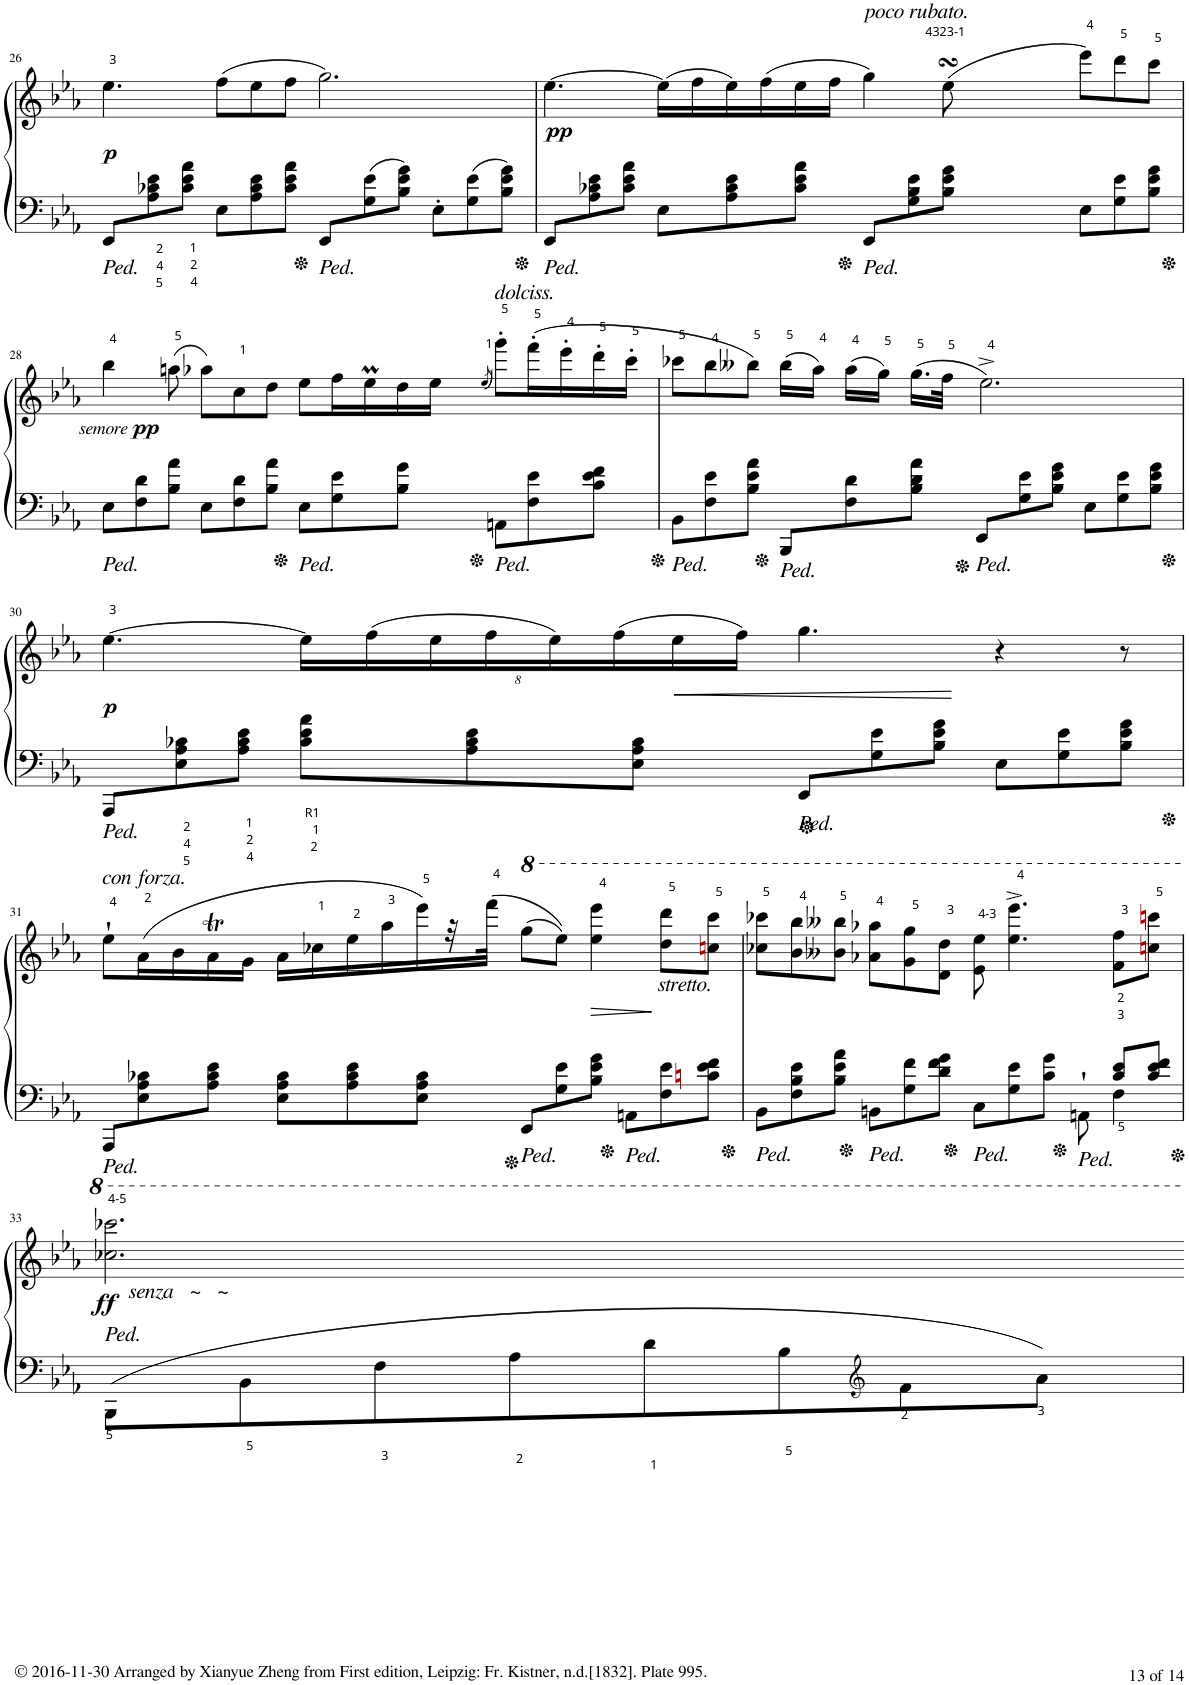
**kern	**kern	**dynam
*part1	*part1	*part1
*staff2	*staff1	*staff1/2
*I"Piano	*	*
*I'Pno	*	*
!!LO:PB:g=z
*clefF4	*clefG2	*
*k[b-e-a-]	*k[b-e-a-]	*
*M12/8	*M12/8	*
=26	=26	=26
!	!	!LO:DY:b
8EE-/L	4.ee-\	p
8A-\< 8c-X\< 8e-\<	.	.
8c-\< 8e-\< 8a-\<J	.	.
8E-\L	(8ff\L	.
8A-\ 8c-\ 8e-\	8ee-\	.
8c-\ 8e-\ 8a-\J	8ff\J	.
8EE-/L	2.gg\)	.
8G\ 8e-\	.	.
8B-\ 8e-\ 8g\J	.	.
8E-'\L	.	.
8G\ 8e-\	.	.
8B-\ 8e-\ 8g\J	.	.
=27	=27	=27
*	*^	*
!	!	!	!LO:DY:b
8EE-/L	[4.ee-\	1ryy	pp
8A-\ 8c-X\ 8e-\	.	.	.
8c-\ 8e-\ 8a-\J	.	.	.
8E-\L	(16ee-\LL]	.	.
.	16ff\	.	.
8A-\ 8c-\ 8e-\	16ee-\)	.	.
.	(16ff\	.	.
8c-\ 8e-\ 8a-\J	16ee-\	.	.
.	16ff\JJ	.	.
!	!LO:TX:a:i:t=poco rubato.	!	!
8EE-/L	4gg\)	.	.
8G\ 8B-\ 8e-\	.	.	.
8B-\ 8e-\ 8g\J	(8ee-sSSs\	32ff!LLL	.
.	.	32ee-!	.
.	.	32dd!	.
.	.	32ee-!JJJ	.
8E-\L	8eee-\L)	4.ryy	.
8G\ 8e-\	8ddd\	.	.
8B-\ 8e-\ 8g\J	8ccc\J	.	.
!!LO:LB:g=z	!!
=28	=28	=28	=28
!	!	!	!LO:DY:b
!	!	!	!LO:DY:n=1:b
8E-\L	4bb-\	16ryy	other-dynamics pp
*	*v	*v	*
8F\ 8d\	.	.
8B-\ 8a-\J	(8aan\	.
8E-\L	8aa-X\L)	.
8F\ 8d\	8cc\	.
8B-\ 8a-\J	8dd\J	.
8E-\L	8ee-\L	.
8G\ 8e-\	16ff\L	.
.	16ee-M\	.
8B-\ 8g\J	16dd\	.
*	*^	*
.	16ee-\JJ	32ee-LLL	.
.	.	(32ee-!JJJ	.
.	(8qee-/	.	.
!	!LO:TX:a:i:t=dolciss.	!	!
8AAn\L	8ggg'\L)	8ggg')	.
8F\ 8e-\	(16fff'\L	4ryy	.
.	16eee-'\	.	.
8c\ 8e-\ 8f\J	16ddd'\	.	.
.	16ccc'\JJ	.	.
*	*v	*v	*
=29	=29	=29
8BB-\L	8ccc-X\L	.
8F\ 8e-\	8bb-\	.
8B-\ 8e-\ 8a-\J	8bb--X\J)	.
8BBB-/L	(16bb--\LL	.
.	16aa-\JJ)	.
8F\ 8d\	(16aa-\LL	.
.	16gg\JJ)	.
8B-\ 8d\ 8a-\J	(16.gg\LL	.
.	32ff\JJk	.
8EE-/L	2.ee-^\)	.
8G\ 8e-\	.	.
8B-\ 8e-\ 8g\J	.	.
8E-\L	.	.
8G\ 8e-\	.	.
8B-\ 8e-\ 8g\J	.	.
!!LO:LB:g=z
=30	=30	=30
!	!	!LO:DY:b
8AAA-/L	[4.ee-\	p
8E-\< 8A-\< 8c-X\<	.	.
8A-\< 8c-\< 8e-\<J	.	.
*	*Xbrackettup	*
8c-\< 8e-\< 8a-\<L	64%3ee-\LL]	.
.	(64%3ff\	.
.	64%3ee-\	.
8A-\ 8c-\ 8e-\	.	.
.	64%3ff\	.
.	64%3ee-\)	.
.	(64%3ff\	.
8E-\ 8A-\ 8c-\J	.	.
!	!	!LO:HP:b
.	64%3ee-\	<
.	64%3ff\JJ)	.
8EE-/L	4.gg\	.
8G\ 8e-\	.	.
8B-\ 8e-\ 8g\J	.	.
8E-\L	4r	[
8G\ 8e-\	.	.
8B-\ 8e-\ 8g\J	8r	.
!!LO:LB:g=z
=31	=31	=31
!	!LO:TX:a:i:t=con forza.	!
8AAA-/L	8ee-`\L	.
8E-\ 8A-\ 8c-X\	(16a-\L	.
.	16b-\	.
8A-\ 8c-\ 8e-\J	16a-T\	.
.	16g\JJ	.
8E-\ 8A-\ 8c-\L	16a-\LL	.
.	16cc-X\	.
8A-\ 8c-\ 8e-\	16ee-\	.
.	16aa-\	.
8E-\ 8A-\ 8c-\J	16eee-\)	.
.	32r	.
.	(32fff\JJJ	.
8EE-/L	(8ggg\L	.
8G\ 8e-\	8eee-\J))	.
!	!	!LO:HP:b
8B-\ 8e-\ 8g\J	4eee-\ 4eeee-\	>
8AAn\L	.	.
!	!LO:TX:b:i:t=stretto.	!
8F\ 8e-\	8ddd\ 8dddd\L	]
8cn\ 8e-\ 8f\J	8cccn\ 8cccc\J	.
=32	=32	=32
*^	*	*
8BB-\L	4ryy	8ccc-X\ 8cccc-X\L	.
8F\ 8B-\ 8e-\	.	8bb-\ 8bbb-\	.
*v	*v	*	*
8B-\ 8e-\ 8a-\J	8bb--X\ 8bbb--X\J	.
8BBn\L	8aa-X\ 8aaa-X\L	.
8G\ 8f\	8gg\ 8ggg\	.
8d\ 8f\ 8g\J	8dd\ 8ddd\J	.
8C\L	8ee-\ 8eee-\	.
8G\ 8e-\	4.eee-\^ 4.eeee-\^	.
8c\ 8g\J	.	.
8AAn`\	.	.
*^	*	*
4F\	8c/ 8e-/L	8ff\ 8fff\L	.
.	8c/ 8e-/ 8f/J	8cccn\ 8ccccn\J	.
*v	*v	*	*
!!LO:LB:g=z
=33	=33	=33
*Xbrackettup	*	*
*^	*	*
!	!	!LO:TX:b:i:t=senza   ~   ~	!
!	!	!	!LO:DY:b
*v	*v	*	*
32%3BBB-\L	2.ccc-X\ 2.cccc-X\	ff
32%3BB-<\	.	.
32%3F<\	.	.
32%3A-<\	.	.
32%3d<\	.	.
32%3B-<\	.	.
*clefG2	*	*
32%3f\	.	.
32%3a-\J	.	.
=-	=-	=-
*-	*-	*-
